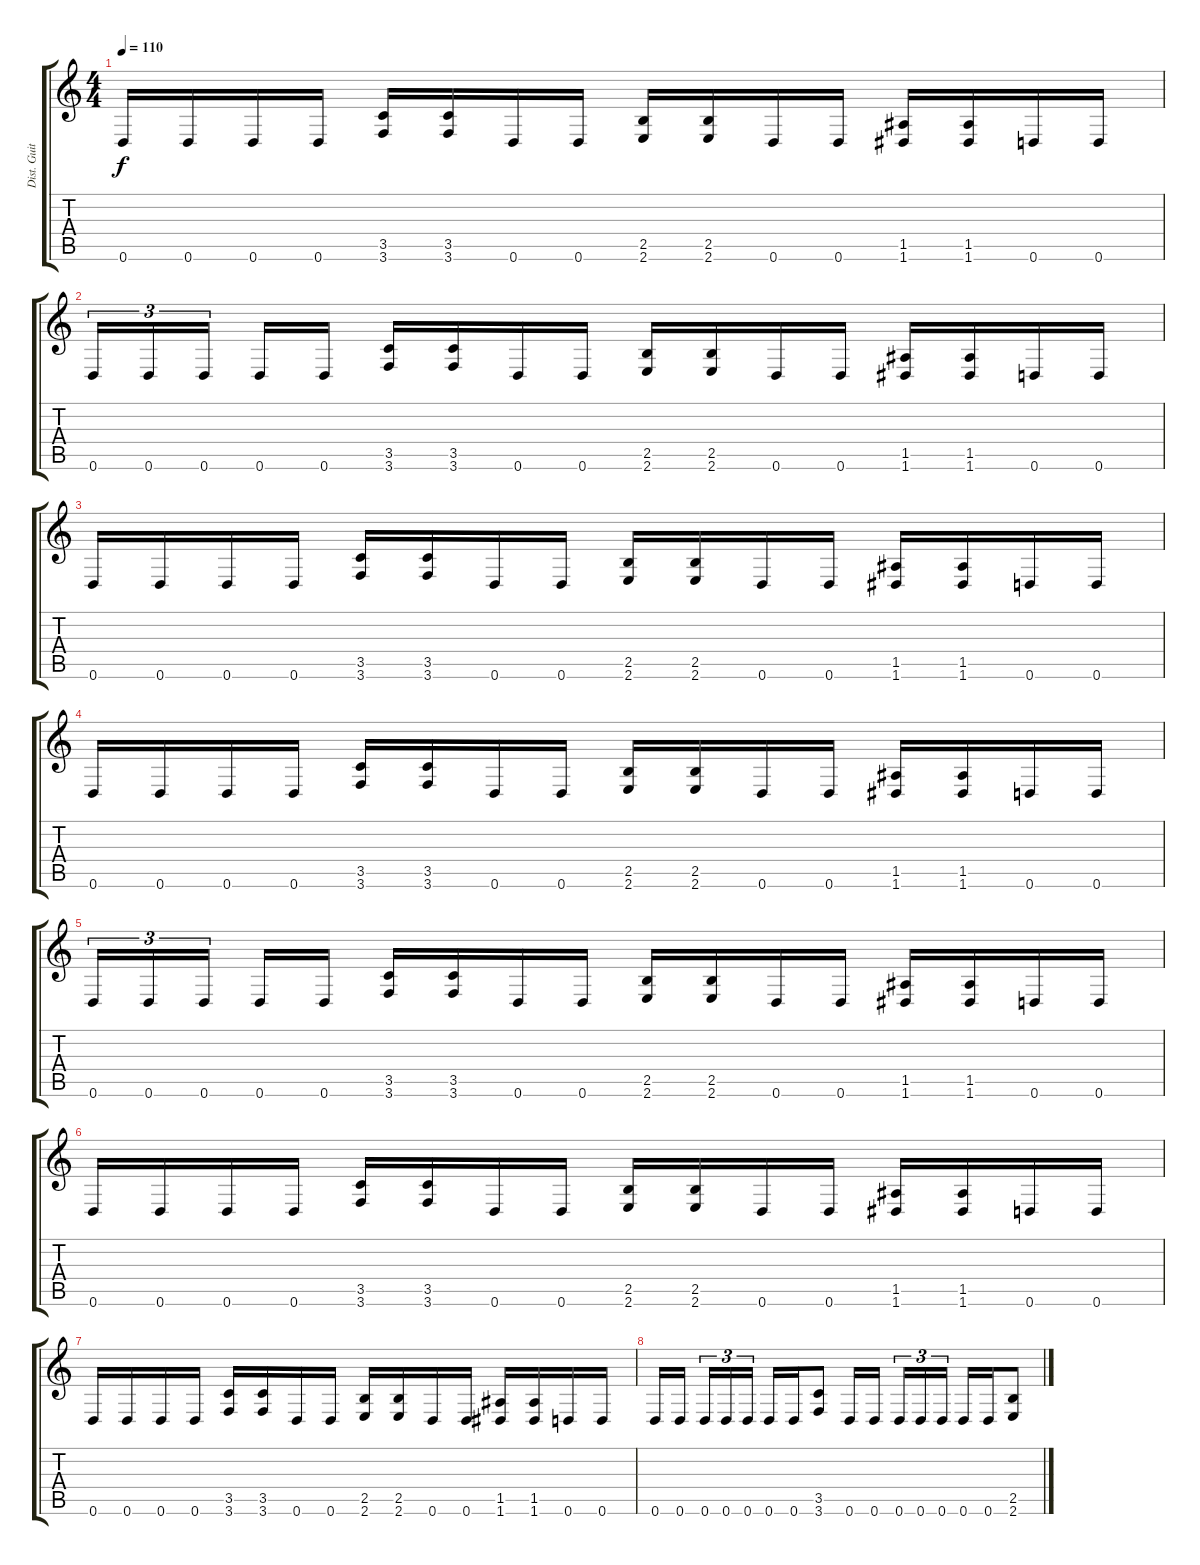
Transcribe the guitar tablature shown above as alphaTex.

\track ("Dist. Guitar/Solo Guitar" "Dist. Guit") {instrument distortionguitar}
\staff {score tabs}
\tuning (E4 B3 G3 D3 A2 D2) {hide}
\ts (4 4)
\tempo 110
\clef g2
\ks c
0.6.16{dy f} 0.6.16 0.6.16 0.6.16 (3.5 3.6).16 (3.5 3.6).16 0.6.16 0.6.16 (2.5 2.6).16 (2.5 2.6).16 0.6.16 0.6.16 (1.5 1.6).16 (1.5 1.6).16 0.6.16 0.6.16 |
0.6.16{tu (3 2)} 0.6.16{tu (3 2)} 0.6.16{tu (3 2) beam splitsecondary} 0.6.16 0.6.16 (3.5 3.6).16 (3.5 3.6).16 0.6.16 0.6.16 (2.5 2.6).16 (2.5 2.6).16 0.6.16 0.6.16 (1.5 1.6).16 (1.5 1.6).16 0.6.16 0.6.16 |
0.6.16 0.6.16 0.6.16 0.6.16 (3.5 3.6).16 (3.5 3.6).16 0.6.16 0.6.16 (2.5 2.6).16 (2.5 2.6).16 0.6.16 0.6.16 (1.5 1.6).16 (1.5 1.6).16 0.6.16 0.6.16 |
0.6.16 0.6.16 0.6.16 0.6.16 (3.5 3.6).16 (3.5 3.6).16 0.6.16 0.6.16 (2.5 2.6).16 (2.5 2.6).16 0.6.16 0.6.16 (1.5 1.6).16 (1.5 1.6).16 0.6.16 0.6.16 |
0.6.16{tu (3 2)} 0.6.16{tu (3 2)} 0.6.16{tu (3 2) beam splitsecondary} 0.6.16 0.6.16 (3.5 3.6).16 (3.5 3.6).16 0.6.16 0.6.16 (2.5 2.6).16 (2.5 2.6).16 0.6.16 0.6.16 (1.5 1.6).16 (1.5 1.6).16 0.6.16 0.6.16 |
0.6.16 0.6.16 0.6.16 0.6.16 (3.5 3.6).16 (3.5 3.6).16 0.6.16 0.6.16 (2.5 2.6).16 (2.5 2.6).16 0.6.16 0.6.16 (1.5 1.6).16 (1.5 1.6).16 0.6.16 0.6.16 |
0.6.16 0.6.16 0.6.16 0.6.16 (3.5 3.6).16 (3.5 3.6).16 0.6.16 0.6.16 (2.5 2.6).16 (2.5 2.6).16 0.6.16 0.6.16 (1.5 1.6).16 (1.5 1.6).16 0.6.16 0.6.16 |
0.6.16 0.6.16{beam splitsecondary} 0.6.16{tu (3 2)} 0.6.16{tu (3 2)} 0.6.16{tu (3 2)} 0.6.16 0.6.16 (3.5 3.6).8 0.6.16 0.6.16{beam splitsecondary} 0.6.16{tu (3 2)} 0.6.16{tu (3 2)} 0.6.16{tu (3 2)} 0.6.16 0.6.16 (2.5 2.6).8
